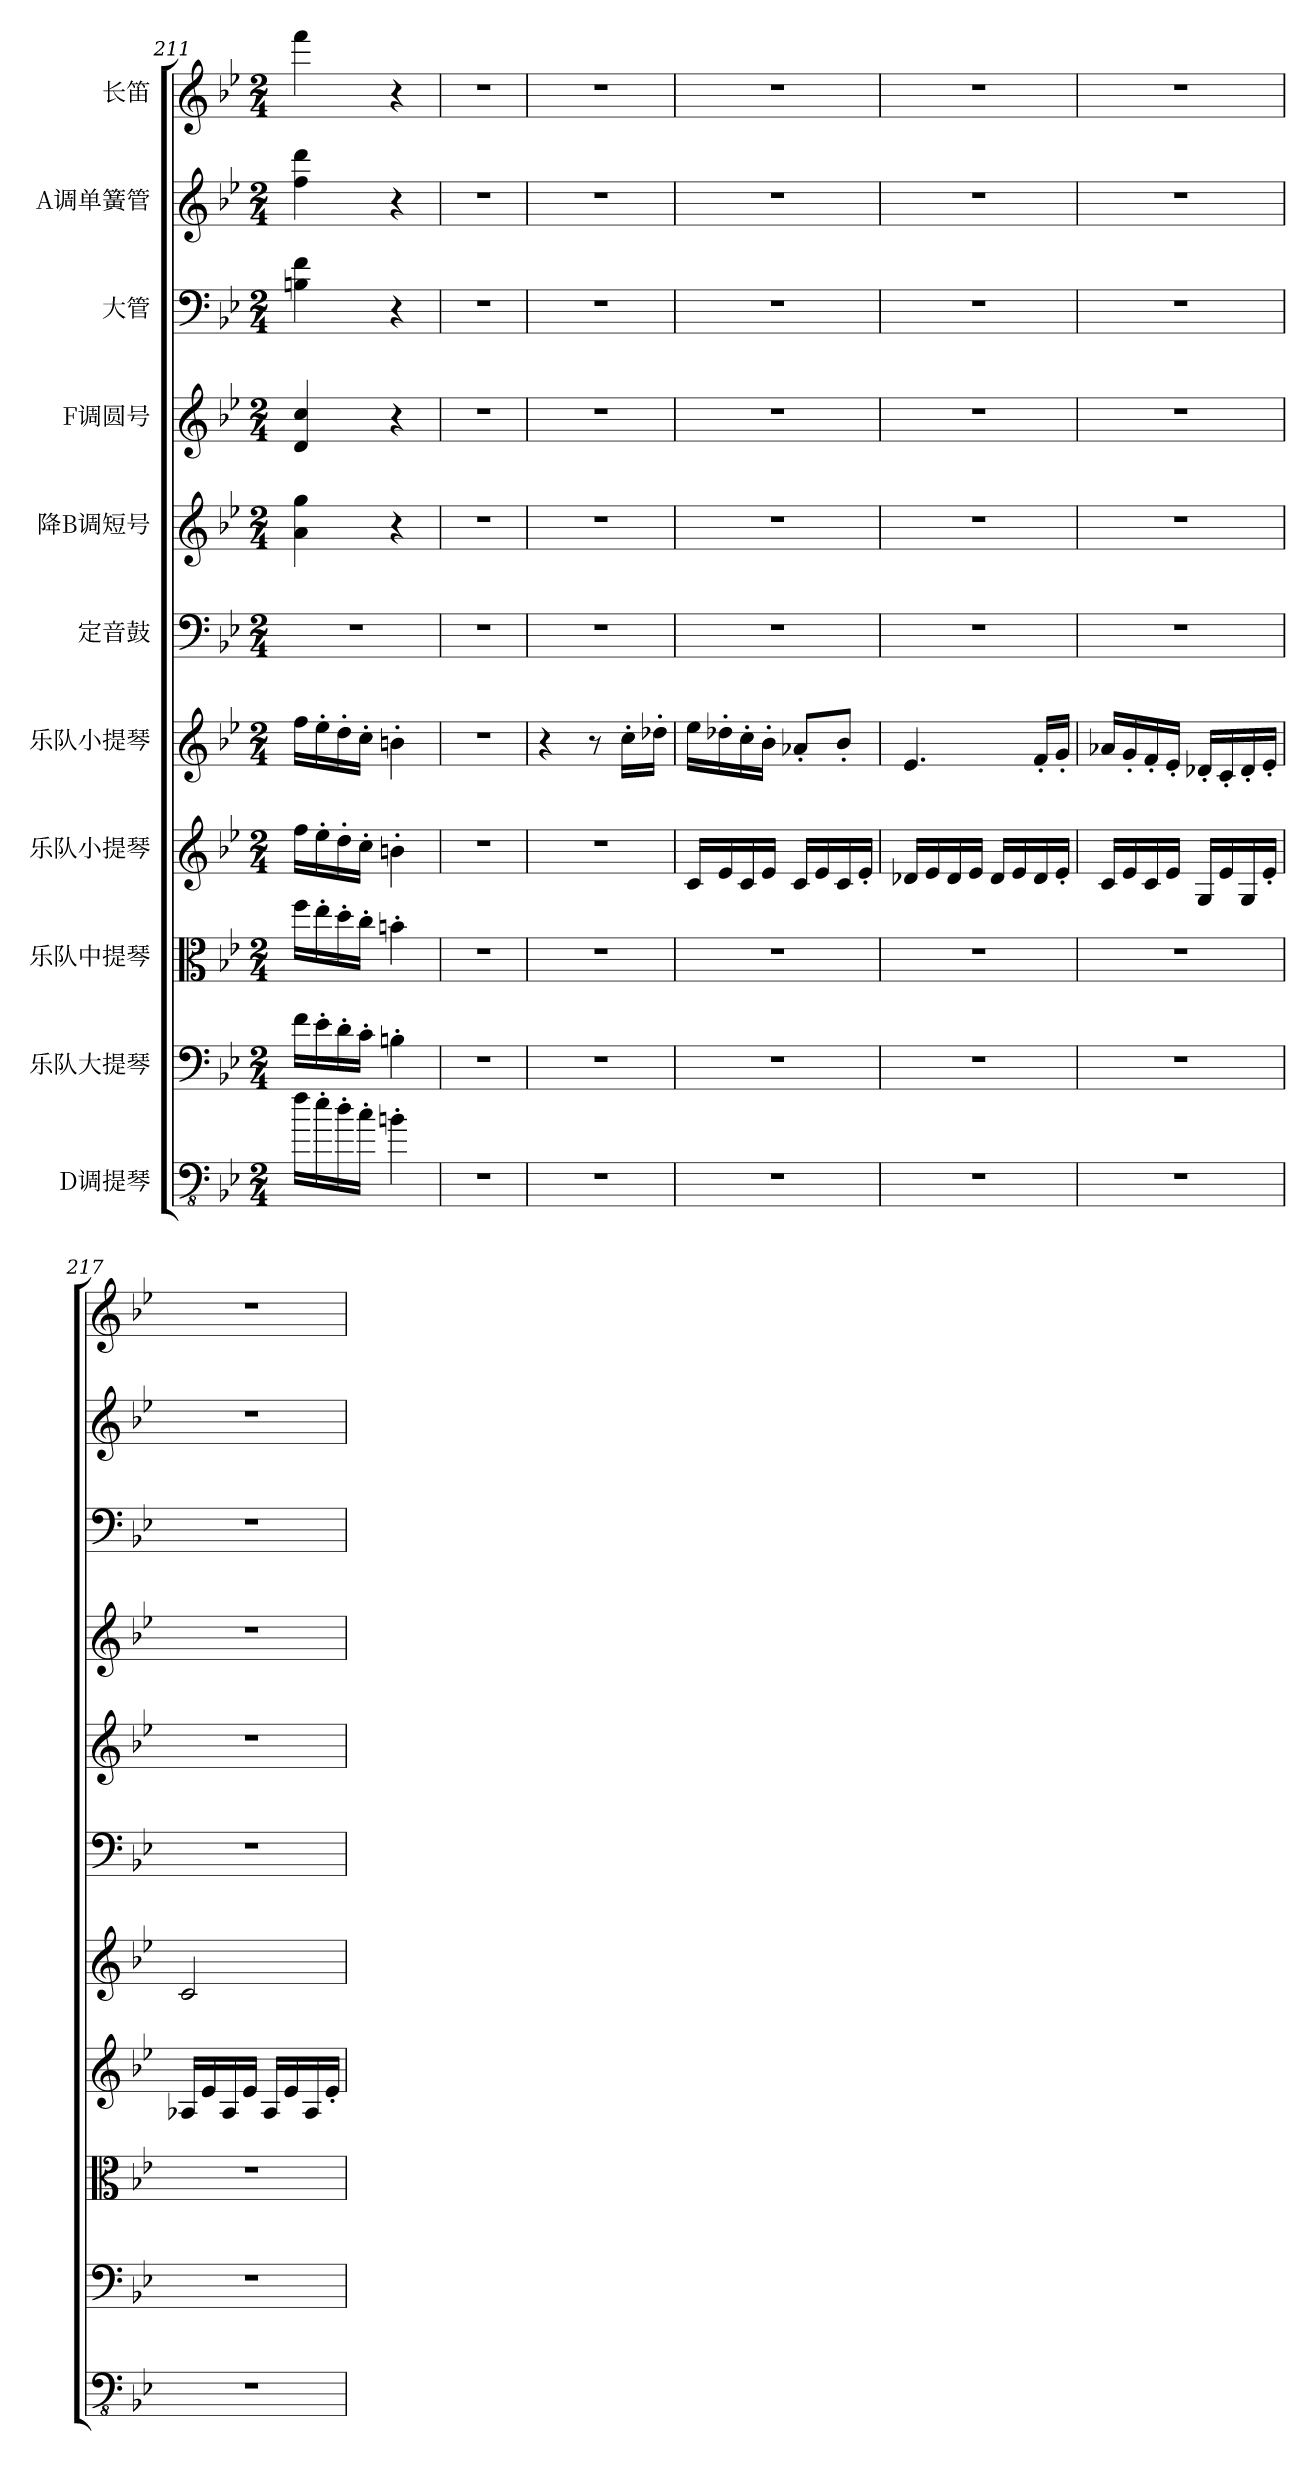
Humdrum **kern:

**kern	**kern	**kern	**kern	**kern	**kern	**kern	**kern	**kern	**kern	**kern
*part11	*part10	*part9	*part8	*part7	*part6	*part5	*part4	*part3	*part2	*part1
*staff11	*staff10	*staff9	*staff8	*staff7	*staff6	*staff5	*staff4	*staff3	*staff2	*staff1
*I"D调提琴	*I"乐队大提琴	*I"乐队中提琴	*I"乐队小提琴	*I"乐队小提琴	*I"定音鼓	*I"降B调短号	*I"F调圆号	*I"大管	*I"A调单簧管	*I"长笛
*clefFv4	*clefF4	*clefC3	*clefG2	*clefG2	*clefF4	*clefG2	*clefG2	*clefF4	*clefG2	*clefG2
*ITrd7c12	*	*	*	*	*	*ITrd1c2	*ITrd4c7	*	*ITrd2c3	*
*k[b-e-]	*k[b-e-]	*k[b-e-]	*k[b-e-]	*k[b-e-]	*k[b-e-]	*k[b-e-a-d-]	*k[b-e-a-]	*k[b-e-]	*k[f#]	*k[b-e-]
*M2/4	*M2/4	*M2/4	*M2/4	*M2/4	*M2/4	*M2/4	*M2/4	*M2/4	*M2/4	*M2/4
=211	=211	=211	=211	=211	=211	=211	=211	=211	=211	=211
16F\LL	16f\LL	16ff\LL	16ff\LL	16ff\LL	2r	4g\ 4ff\	4G/ 4f/	4Bn\ 4f\	4dd\ 4bb\	4fff\
16E-'\	16e-'\	16ee-'\	16ee-'\	16ee-'\	.	.	.	.	.	.
16D'\	16d'\	16dd'\	16dd'\	16dd'\	.	.	.	.	.	.
16C'\JJ	16c'\JJ	16cc'\JJ	16cc'\JJ	16cc'\JJ	.	.	.	.	.	.
4BBn'\	4Bn'\	4bn'\	4bn'\	4bn'\	.	4r	4r	4r	4r	4r
=212	=212	=212	=212	=212	=212	=212	=212	=212	=212	=212
2r	2r	2r	2r	2r	2r	2r	2r	2r	2r	2r
=213	=213	=213	=213	=213	=213	=213	=213	=213	=213	=213
*	*	*	*	*	*	*	*	*	*	*MM127
2r	2r	2r	2r	4r	2r	2r	2r	2r	2r	2r
.	.	.	.	8r	.	.	.	.	.	.
.	.	.	.	16cc'\LL	.	.	.	.	.	.
.	.	.	.	16dd-X'\JJ	.	.	.	.	.	.
!!LO:PB:g=z
=214	=214	=214	=214	=214	=214	=214	=214	=214	=214	=214
*	*	*	*	*	*	*	*	*	*	*MM132
2r	2r	2r	16c/LL	16ee-\LL	2r	2r	2r	2r	2r	2r
.	.	.	16e-/	16dd-X'\	.	.	.	.	.	.
.	.	.	16c/	16cc'\	.	.	.	.	.	.
.	.	.	16e-/JJ	16b-'\JJ	.	.	.	.	.	.
.	.	.	16c/LL	8a-X'/L	.	.	.	.	.	.
.	.	.	16e-/	.	.	.	.	.	.	.
.	.	.	16c/	8b-'/J	.	.	.	.	.	.
.	.	.	16e-'/JJ	.	.	.	.	.	.	.
=215	=215	=215	=215	=215	=215	=215	=215	=215	=215	=215
2r	2r	2r	16d-X/LL	4.e-/	2r	2r	2r	2r	2r	2r
.	.	.	16e-/	.	.	.	.	.	.	.
.	.	.	16d-/	.	.	.	.	.	.	.
.	.	.	16e-/JJ	.	.	.	.	.	.	.
.	.	.	16d-/LL	.	.	.	.	.	.	.
.	.	.	16e-/	.	.	.	.	.	.	.
.	.	.	16d-/	16f'/LL	.	.	.	.	.	.
.	.	.	16e-'/JJ	16g'/JJ	.	.	.	.	.	.
=216	=216	=216	=216	=216	=216	=216	=216	=216	=216	=216
2r	2r	2r	16c/LL	16a-X/LL	2r	2r	2r	2r	2r	2r
.	.	.	16e-/	16g'/	.	.	.	.	.	.
.	.	.	16c/	16f'/	.	.	.	.	.	.
.	.	.	16e-/JJ	16e-'/JJ	.	.	.	.	.	.
.	.	.	16G/LL	16d-X'/LL	.	.	.	.	.	.
.	.	.	16e-/	16c'/	.	.	.	.	.	.
.	.	.	16G/	16d-'/	.	.	.	.	.	.
.	.	.	16e-'/JJ	16e-'/JJ	.	.	.	.	.	.
=217	=217	=217	=217	=217	=217	=217	=217	=217	=217	=217
2r	2r	2r	16A-X/LL	2c/	2r	2r	2r	2r	2r	2r
.	.	.	16e-/	.	.	.	.	.	.	.
.	.	.	16A-/	.	.	.	.	.	.	.
.	.	.	16e-/JJ	.	.	.	.	.	.	.
.	.	.	16A-/LL	.	.	.	.	.	.	.
.	.	.	16e-/	.	.	.	.	.	.	.
.	.	.	16A-/	.	.	.	.	.	.	.
.	.	.	16e-'/JJ	.	.	.	.	.	.	.
=	=	=	=	=	=	=	=	=	=	=
*-	*-	*-	*-	*-	*-	*-	*-	*-	*-	*-
